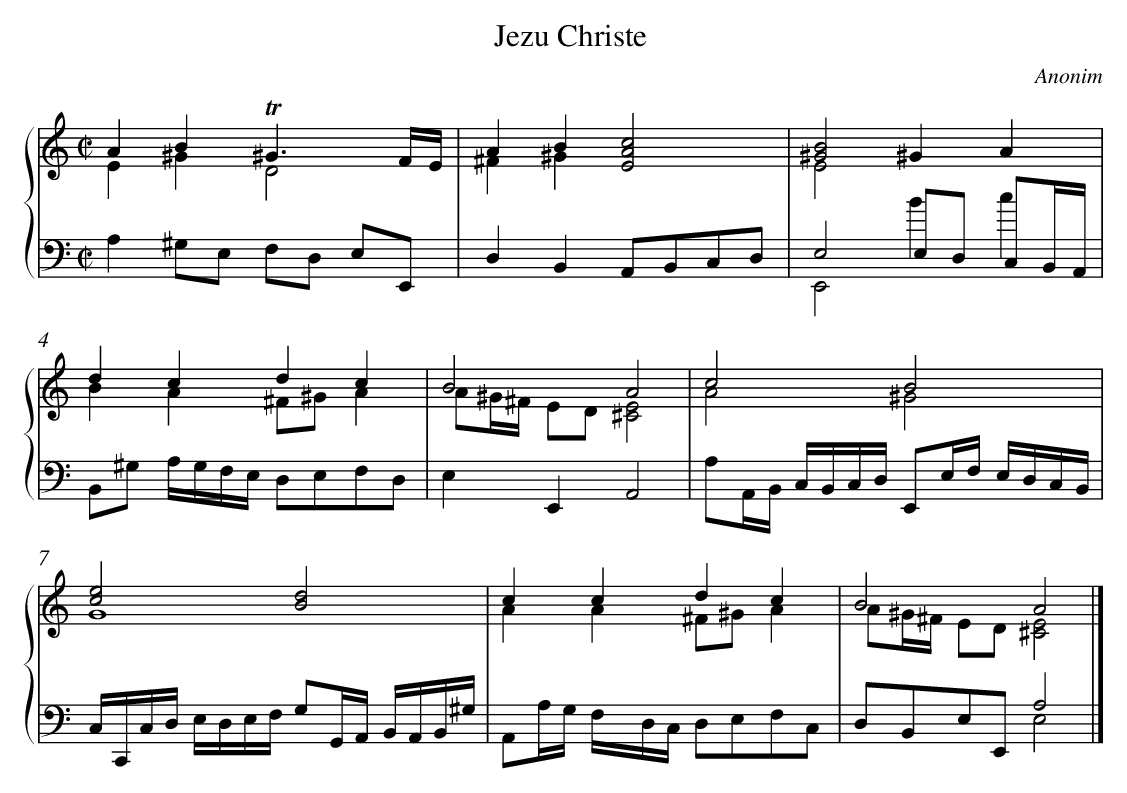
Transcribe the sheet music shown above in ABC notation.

X:1
T: Jezu Christe
C: Anonim
L: 1/16
M: C|
%%staves {1 2}
V: 1
V: 2 clef=bass
K: C
[V:1] A4B4!trill!^G6FE & E4^G4D8 |
[V:2] A,4^G,2E,2 F,2D,2 E,2E,,2 |
[V:1] A4B4[c8A8E8] & ^F4^G4x8 |
[V:2] D,4B,,4A,,2B,,2C,2D,2 |
[V:1] [B8^G8]^G4A4 & E8x8 |
[V:2] E,8E,2D,2 C,2B,,A,, & E,,8B4c4 |
[V:1] d4c4d4c4 & B4A4^F2^G2A4 |
[V:2] B,,2^G,2 A,G,F,E, D,2E,2F,2D,2 |
[V:1] B8A8 & A2^G^F E2D2[E8^C8] |
[V:2] E,4E,,4A,,8 |
[V:1] c8B8 & A8^G8 |
[V:2] A,2A,,B,, C,B,,C,D, E,,2E,F, E,D,C,B,, |
[V:1] [e8c8][d8B8] & G16 |
[V:2] C,C,,C,D, E,D,E,F, G,2G,,A,, B,,A,,B,,^G, |
[V:1] c4c4d4c4 & A4A4^F2^G2A4 |
[V:2] A,,2A,G, F,xD,C, D,2E,2F,2C,2 |
[V:1] B8A8 & A2^G^F E2D2[E8^C8] |]
[V:2] D,2B,,2E,2E,,2A,8 & x8E,8 |]
